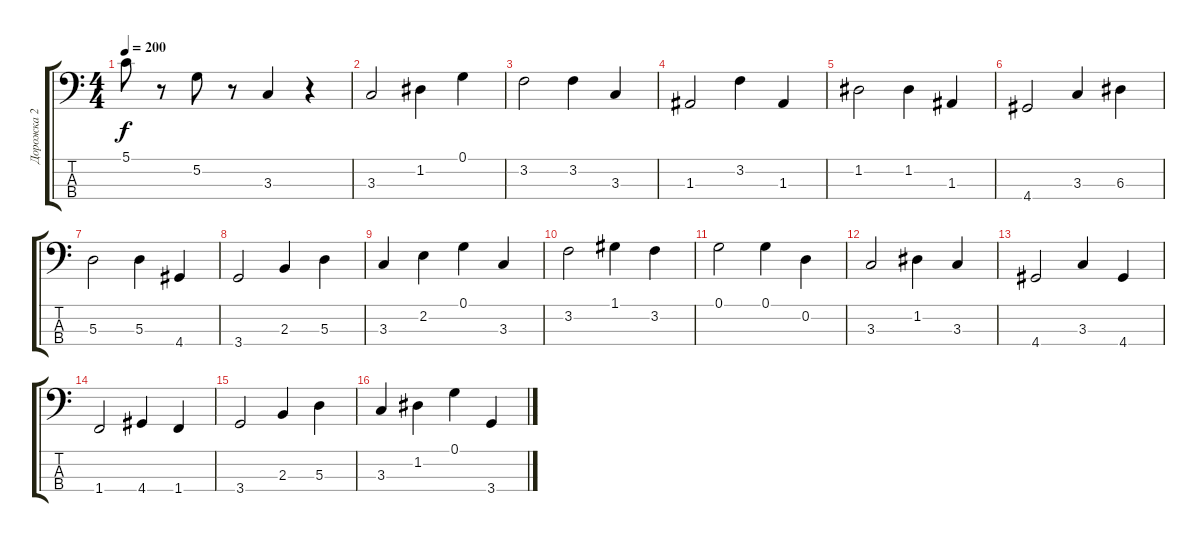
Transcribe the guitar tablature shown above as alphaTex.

\track ("Дорожка 2" "Дорожка 2") {instrument electricbassfinger}
\staff {score tabs}
\tuning (G2 D2 A1 E1) {hide}
\ts (4 4)
\tempo 200
\clef f4
\ks c
5.1.8{dy f} r.8 5.2.8 r.8 3.3.4 r.4 |
3.3.2 1.2.4 0.1.4 |
3.2.2 3.2.4 3.3.4 |
1.3.2 3.2.4 1.3.4 |
1.2.2 1.2.4 1.3.4 |
4.4.2 3.3.4 6.3.4 |
5.3.2 5.3.4 4.4.4 |
3.4.2 2.3.4 5.3.4 |
3.3.4 2.2.4 0.1.4 3.3.4 |
3.2.2 1.1.4 3.2.4 |
0.1.2 0.1.4 0.2.4 |
3.3.2 1.2.4 3.3.4 |
4.4.2 3.3.4 4.4.4 |
1.4.2 4.4.4 1.4.4 |
3.4.2 2.3.4 5.3.4 |
3.3.4 1.2.4 0.1.4 3.4.4
